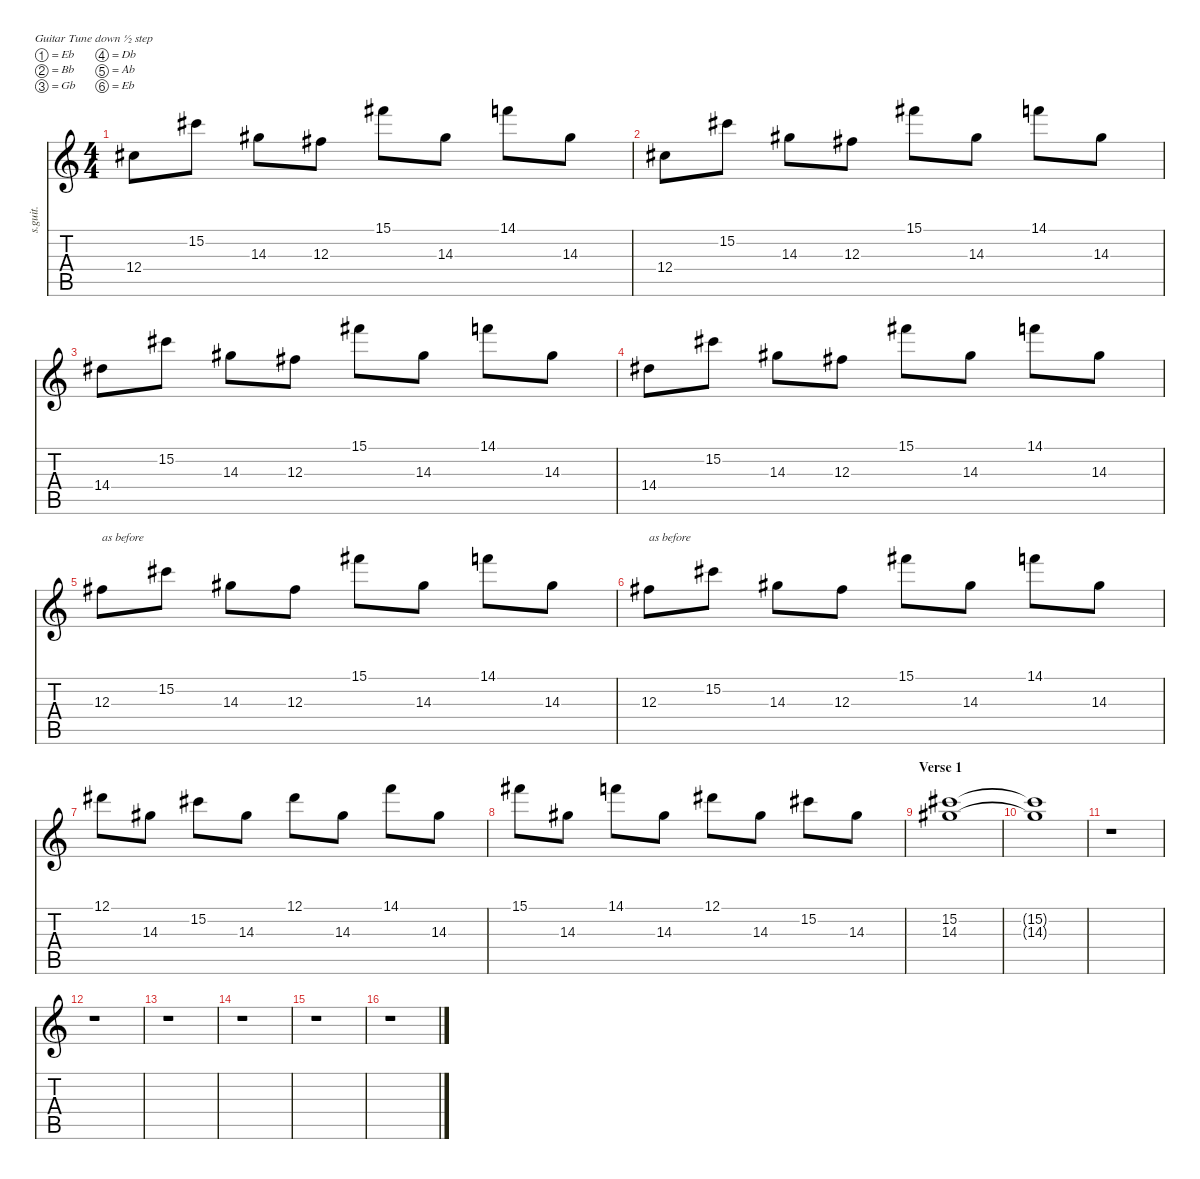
\defaultSystemsLayout 4
\hideDynamics
\bracketExtendMode nobrackets
\track ("Slash - Lead " "s.guit.") {instrument distortionguitar}
\staff {score tabs}
\tuning (Eb4 Bb3 Gb3 Db3 Ab2 Eb2)
\ts (4 4)
\tempo (125 hide)
\clef g2
\ks c
12.4{acc #}.8{lyrics (0 "") lyrics (1 "") lyrics (2 "") lyrics (3 "") lyrics (4 "") dy ff} 15.2{acc #}.8{lyrics (0 "") lyrics (1 "") lyrics (2 "") lyrics (3 "") lyrics (4 "")} 14.3{acc #}.8{lyrics (0 "") lyrics (1 "") lyrics (2 "") lyrics (3 "") lyrics (4 "")} 12.3{acc #}.8{lyrics (0 "") lyrics (1 "") lyrics (2 "") lyrics (3 "") lyrics (4 "")} 15.1{acc #}.8{lyrics (0 "") lyrics (1 "") lyrics (2 "") lyrics (3 "") lyrics (4 "")} 14.3{acc #}.8{lyrics (0 "") lyrics (1 "") lyrics (2 "") lyrics (3 "") lyrics (4 "")} 14.1.8{lyrics (0 "") lyrics (1 "") lyrics (2 "") lyrics (3 "") lyrics (4 "")} 14.3{acc #}.8{lyrics (0 "") lyrics (1 "") lyrics (2 "") lyrics (3 "") lyrics (4 "")} |
12.4{acc #}.8{lyrics (0 "") lyrics (1 "") lyrics (2 "") lyrics (3 "") lyrics (4 "")} 15.2{acc #}.8{lyrics (0 "") lyrics (1 "") lyrics (2 "") lyrics (3 "") lyrics (4 "")} 14.3{acc #}.8{lyrics (0 "") lyrics (1 "") lyrics (2 "") lyrics (3 "") lyrics (4 "")} 12.3{acc #}.8{lyrics (0 "") lyrics (1 "") lyrics (2 "") lyrics (3 "") lyrics (4 "")} 15.1{acc #}.8{lyrics (0 "") lyrics (1 "") lyrics (2 "") lyrics (3 "") lyrics (4 "")} 14.3{acc #}.8{lyrics (0 "") lyrics (1 "") lyrics (2 "") lyrics (3 "") lyrics (4 "")} 14.1.8{lyrics (0 "") lyrics (1 "") lyrics (2 "") lyrics (3 "") lyrics (4 "")} 14.3{acc #}.8{lyrics (0 "") lyrics (1 "") lyrics (2 "") lyrics (3 "") lyrics (4 "")} |
14.4{acc #}.8{lyrics (0 "") lyrics (1 "") lyrics (2 "") lyrics (3 "") lyrics (4 "")} 15.2{acc #}.8{lyrics (0 "") lyrics (1 "") lyrics (2 "") lyrics (3 "") lyrics (4 "")} 14.3{acc #}.8{lyrics (0 "") lyrics (1 "") lyrics (2 "") lyrics (3 "") lyrics (4 "")} 12.3{acc #}.8{lyrics (0 "") lyrics (1 "") lyrics (2 "") lyrics (3 "") lyrics (4 "")} 15.1{acc #}.8{lyrics (0 "") lyrics (1 "") lyrics (2 "") lyrics (3 "") lyrics (4 "")} 14.3{acc #}.8{lyrics (0 "") lyrics (1 "") lyrics (2 "") lyrics (3 "") lyrics (4 "")} 14.1.8{lyrics (0 "") lyrics (1 "") lyrics (2 "") lyrics (3 "") lyrics (4 "")} 14.3{acc #}.8{lyrics (0 "") lyrics (1 "") lyrics (2 "") lyrics (3 "") lyrics (4 "")} |
14.4{acc #}.8{lyrics (0 "") lyrics (1 "") lyrics (2 "") lyrics (3 "") lyrics (4 "")} 15.2{acc #}.8{lyrics (0 "") lyrics (1 "") lyrics (2 "") lyrics (3 "") lyrics (4 "")} 14.3{acc #}.8{lyrics (0 "") lyrics (1 "") lyrics (2 "") lyrics (3 "") lyrics (4 "")} 12.3{acc #}.8{lyrics (0 "") lyrics (1 "") lyrics (2 "") lyrics (3 "") lyrics (4 "")} 15.1{acc #}.8{lyrics (0 "") lyrics (1 "") lyrics (2 "") lyrics (3 "") lyrics (4 "")} 14.3{acc #}.8{lyrics (0 "") lyrics (1 "") lyrics (2 "") lyrics (3 "") lyrics (4 "")} 14.1.8{lyrics (0 "") lyrics (1 "") lyrics (2 "") lyrics (3 "") lyrics (4 "")} 14.3{acc #}.8{lyrics (0 "") lyrics (1 "") lyrics (2 "") lyrics (3 "") lyrics (4 "")} |
12.3{acc #}.8{txt "as before" lyrics (0 "") lyrics (1 "") lyrics (2 "") lyrics (3 "") lyrics (4 "")} 15.2{acc #}.8{lyrics (0 "") lyrics (1 "") lyrics (2 "") lyrics (3 "") lyrics (4 "")} 14.3{acc #}.8{lyrics (0 "") lyrics (1 "") lyrics (2 "") lyrics (3 "") lyrics (4 "")} 12.3{acc #}.8{lyrics (0 "") lyrics (1 "") lyrics (2 "") lyrics (3 "") lyrics (4 "")} 15.1{acc #}.8{lyrics (0 "") lyrics (1 "") lyrics (2 "") lyrics (3 "") lyrics (4 "")} 14.3{acc #}.8{lyrics (0 "") lyrics (1 "") lyrics (2 "") lyrics (3 "") lyrics (4 "")} 14.1.8{lyrics (0 "") lyrics (1 "") lyrics (2 "") lyrics (3 "") lyrics (4 "")} 14.3{acc #}.8{lyrics (0 "") lyrics (1 "") lyrics (2 "") lyrics (3 "") lyrics (4 "")} |
12.3{acc #}.8{txt "as before" lyrics (0 "") lyrics (1 "") lyrics (2 "") lyrics (3 "") lyrics (4 "")} 15.2{acc #}.8{lyrics (0 "") lyrics (1 "") lyrics (2 "") lyrics (3 "") lyrics (4 "")} 14.3{acc #}.8{lyrics (0 "") lyrics (1 "") lyrics (2 "") lyrics (3 "") lyrics (4 "")} 12.3{acc #}.8{lyrics (0 "") lyrics (1 "") lyrics (2 "") lyrics (3 "") lyrics (4 "")} 15.1{acc #}.8{lyrics (0 "") lyrics (1 "") lyrics (2 "") lyrics (3 "") lyrics (4 "")} 14.3{acc #}.8{lyrics (0 "") lyrics (1 "") lyrics (2 "") lyrics (3 "") lyrics (4 "")} 14.1.8{lyrics (0 "") lyrics (1 "") lyrics (2 "") lyrics (3 "") lyrics (4 "")} 14.3{acc #}.8{lyrics (0 "") lyrics (1 "") lyrics (2 "") lyrics (3 "") lyrics (4 "")} |
12.1{acc #}.8{lyrics (0 "") lyrics (1 "") lyrics (2 "") lyrics (3 "") lyrics (4 "")} 14.3{acc #}.8{lyrics (0 "") lyrics (1 "") lyrics (2 "") lyrics (3 "") lyrics (4 "")} 15.2{acc #}.8{lyrics (0 "") lyrics (1 "") lyrics (2 "") lyrics (3 "") lyrics (4 "")} 14.3{acc #}.8{lyrics (0 "") lyrics (1 "") lyrics (2 "") lyrics (3 "") lyrics (4 "")} 12.1{acc #}.8{lyrics (0 "") lyrics (1 "") lyrics (2 "") lyrics (3 "") lyrics (4 "")} 14.3{acc #}.8{lyrics (0 "") lyrics (1 "") lyrics (2 "") lyrics (3 "") lyrics (4 "")} 14.1.8{lyrics (0 "") lyrics (1 "") lyrics (2 "") lyrics (3 "") lyrics (4 "")} 14.3{acc #}.8{lyrics (0 "") lyrics (1 "") lyrics (2 "") lyrics (3 "") lyrics (4 "")} |
15.1{acc #}.8{lyrics (0 "") lyrics (1 "") lyrics (2 "") lyrics (3 "") lyrics (4 "")} 14.3{acc #}.8{lyrics (0 "") lyrics (1 "") lyrics (2 "") lyrics (3 "") lyrics (4 "")} 14.1.8{lyrics (0 "") lyrics (1 "") lyrics (2 "") lyrics (3 "") lyrics (4 "")} 14.3{acc #}.8{lyrics (0 "") lyrics (1 "") lyrics (2 "") lyrics (3 "") lyrics (4 "")} 12.1{acc #}.8{lyrics (0 "") lyrics (1 "") lyrics (2 "") lyrics (3 "") lyrics (4 "")} 14.3{acc #}.8{lyrics (0 "") lyrics (1 "") lyrics (2 "") lyrics (3 "") lyrics (4 "")} 15.2{acc #}.8{lyrics (0 "") lyrics (1 "") lyrics (2 "") lyrics (3 "") lyrics (4 "")} 14.3{acc #}.8{lyrics (0 "") lyrics (1 "") lyrics (2 "") lyrics (3 "") lyrics (4 "")} |
\section ("" "Verse 1")
(15.2{acc #} 14.3{acc #}).1{lyrics (0 "") lyrics (1 "") lyrics (2 "") lyrics (3 "") lyrics (4 "")} |
(15.2{t acc #} 14.3{t acc #}).1{lyrics (0 "") lyrics (1 "") lyrics (2 "") lyrics (3 "") lyrics (4 "")} |
r.1 |
r.1 |
r.1 |
r.1 |
r.1 |
r.1
